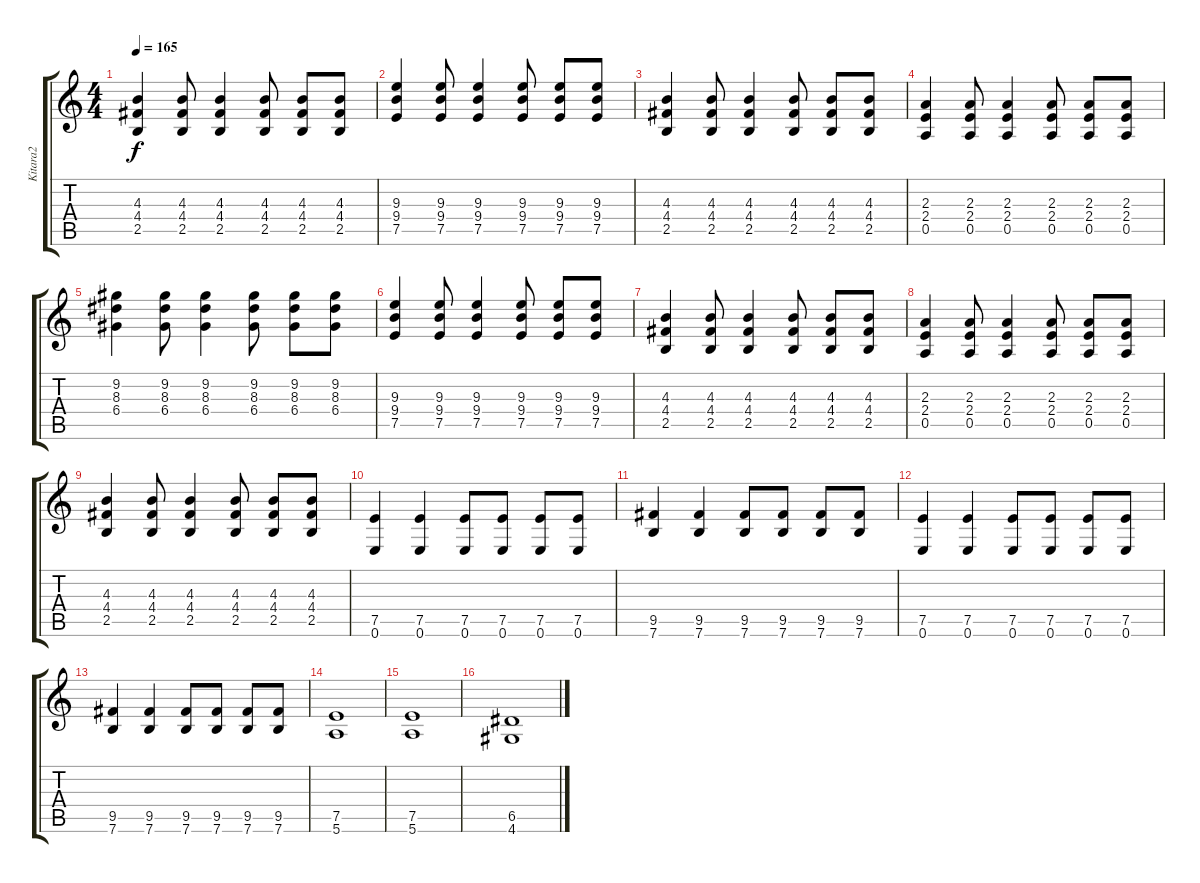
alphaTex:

\track ("Kitara2" "Kitara2") {instrument overdrivenguitar}
\staff {score tabs}
\tuning (E4 B3 G3 D3 A2 E2) {hide}
\ts (4 4)
\tempo 165
\clef g2
\ks c
(4.3 4.4 2.5).4{dy f} (4.3 4.4 2.5).8 (4.3 4.4 2.5).4 (4.3 4.4 2.5).8 (4.3 4.4 2.5).8 (4.3 4.4 2.5).8 |
(9.3 9.4 7.5).4 (9.3 9.4 7.5).8 (9.3 9.4 7.5).4 (9.3 9.4 7.5).8 (9.3 9.4 7.5).8 (9.3 9.4 7.5).8 |
(4.3 4.4 2.5).4 (4.3 4.4 2.5).8 (4.3 4.4 2.5).4 (4.3 4.4 2.5).8 (4.3 4.4 2.5).8 (4.3 4.4 2.5).8 |
(2.3 2.4 0.5).4 (2.3 2.4 0.5).8 (2.3 2.4 0.5).4 (2.3 2.4 0.5).8 (2.3 2.4 0.5).8 (2.3 2.4 0.5).8 |
(9.2 8.3 6.4).4 (9.2 8.3 6.4).8 (9.2 8.3 6.4).4 (9.2 8.3 6.4).8 (9.2 8.3 6.4).8 (9.2 8.3 6.4).8 |
(9.3 9.4 7.5).4 (9.3 9.4 7.5).8 (9.3 9.4 7.5).4 (9.3 9.4 7.5).8 (9.3 9.4 7.5).8 (9.3 9.4 7.5).8 |
(4.3 4.4 2.5).4 (4.3 4.4 2.5).8 (4.3 4.4 2.5).4 (4.3 4.4 2.5).8 (4.3 4.4 2.5).8 (4.3 4.4 2.5).8 |
(2.3 2.4 0.5).4 (2.3 2.4 0.5).8 (2.3 2.4 0.5).4 (2.3 2.4 0.5).8 (2.3 2.4 0.5).8 (2.3 2.4 0.5).8 |
(4.3 4.4 2.5).4 (4.3 4.4 2.5).8 (4.3 4.4 2.5).4 (4.3 4.4 2.5).8 (4.3 4.4 2.5).8 (4.3 4.4 2.5).8 |
(7.5 0.6).4 (7.5 0.6).4 (7.5 0.6).8 (7.5 0.6).8 (7.5 0.6).8 (7.5 0.6).8 |
(9.5 7.6).4 (9.5 7.6).4 (9.5 7.6).8 (9.5 7.6).8 (9.5 7.6).8 (9.5 7.6).8 |
(7.5 0.6).4 (7.5 0.6).4 (7.5 0.6).8 (7.5 0.6).8 (7.5 0.6).8 (7.5 0.6).8 |
(9.5 7.6).4 (9.5 7.6).4 (9.5 7.6).8 (9.5 7.6).8 (9.5 7.6).8 (9.5 7.6).8 |
(7.5 5.6).1 |
(7.5 5.6).1 |
(6.5 4.6).1
